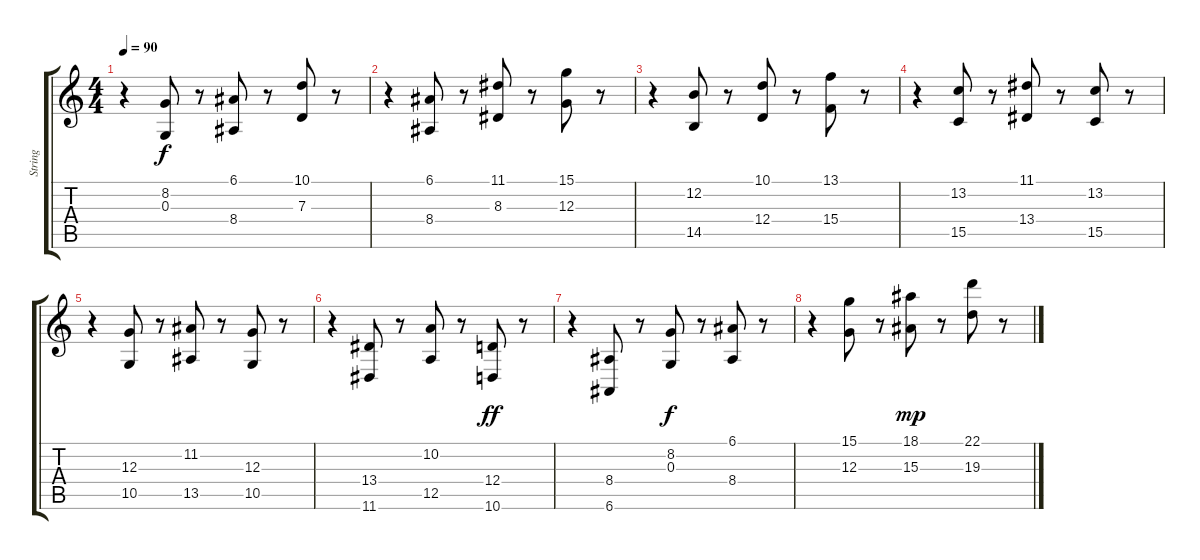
\track ("String" "String") {instrument stringensemble1}
\staff {score tabs}
\tuning (E4 B3 G3 D3 A2 E2) {hide}
\ts (4 4)
\tempo 90
\clef g2
\ks c
r.4{dy f} (8.2 0.3).8 r.8 (6.1 8.4).8 r.8 (10.1 7.3).8 r.8 |
r.4 (6.1 8.4).8 r.8 (11.1 8.3).8 r.8 (15.1 12.3).8 r.8 |
r.4 (12.2 14.5).8 r.8 (10.1 12.4).8 r.8 (13.1 15.4).8 r.8 |
r.4 (13.2 15.5).8 r.8 (11.1 13.4).8 r.8 (13.2 15.5).8 r.8 |
r.4 (12.3 10.5).8 r.8 (11.2 13.5).8 r.8 (12.3 10.5).8 r.8 |
r.4 (13.4 11.6).8 r.8 (10.2 12.5).8 r.8 (12.4 10.6).8{dy ff} r.8 |
r.4 (8.4 6.6).8 r.8 (8.2 0.3).8{dy f} r.8 (6.1 8.4).8 r.8 |
r.4 (15.1 12.3).8 r.8 (18.1 15.3).8{dy mp} r.8 (22.1 19.3).8 r.8
